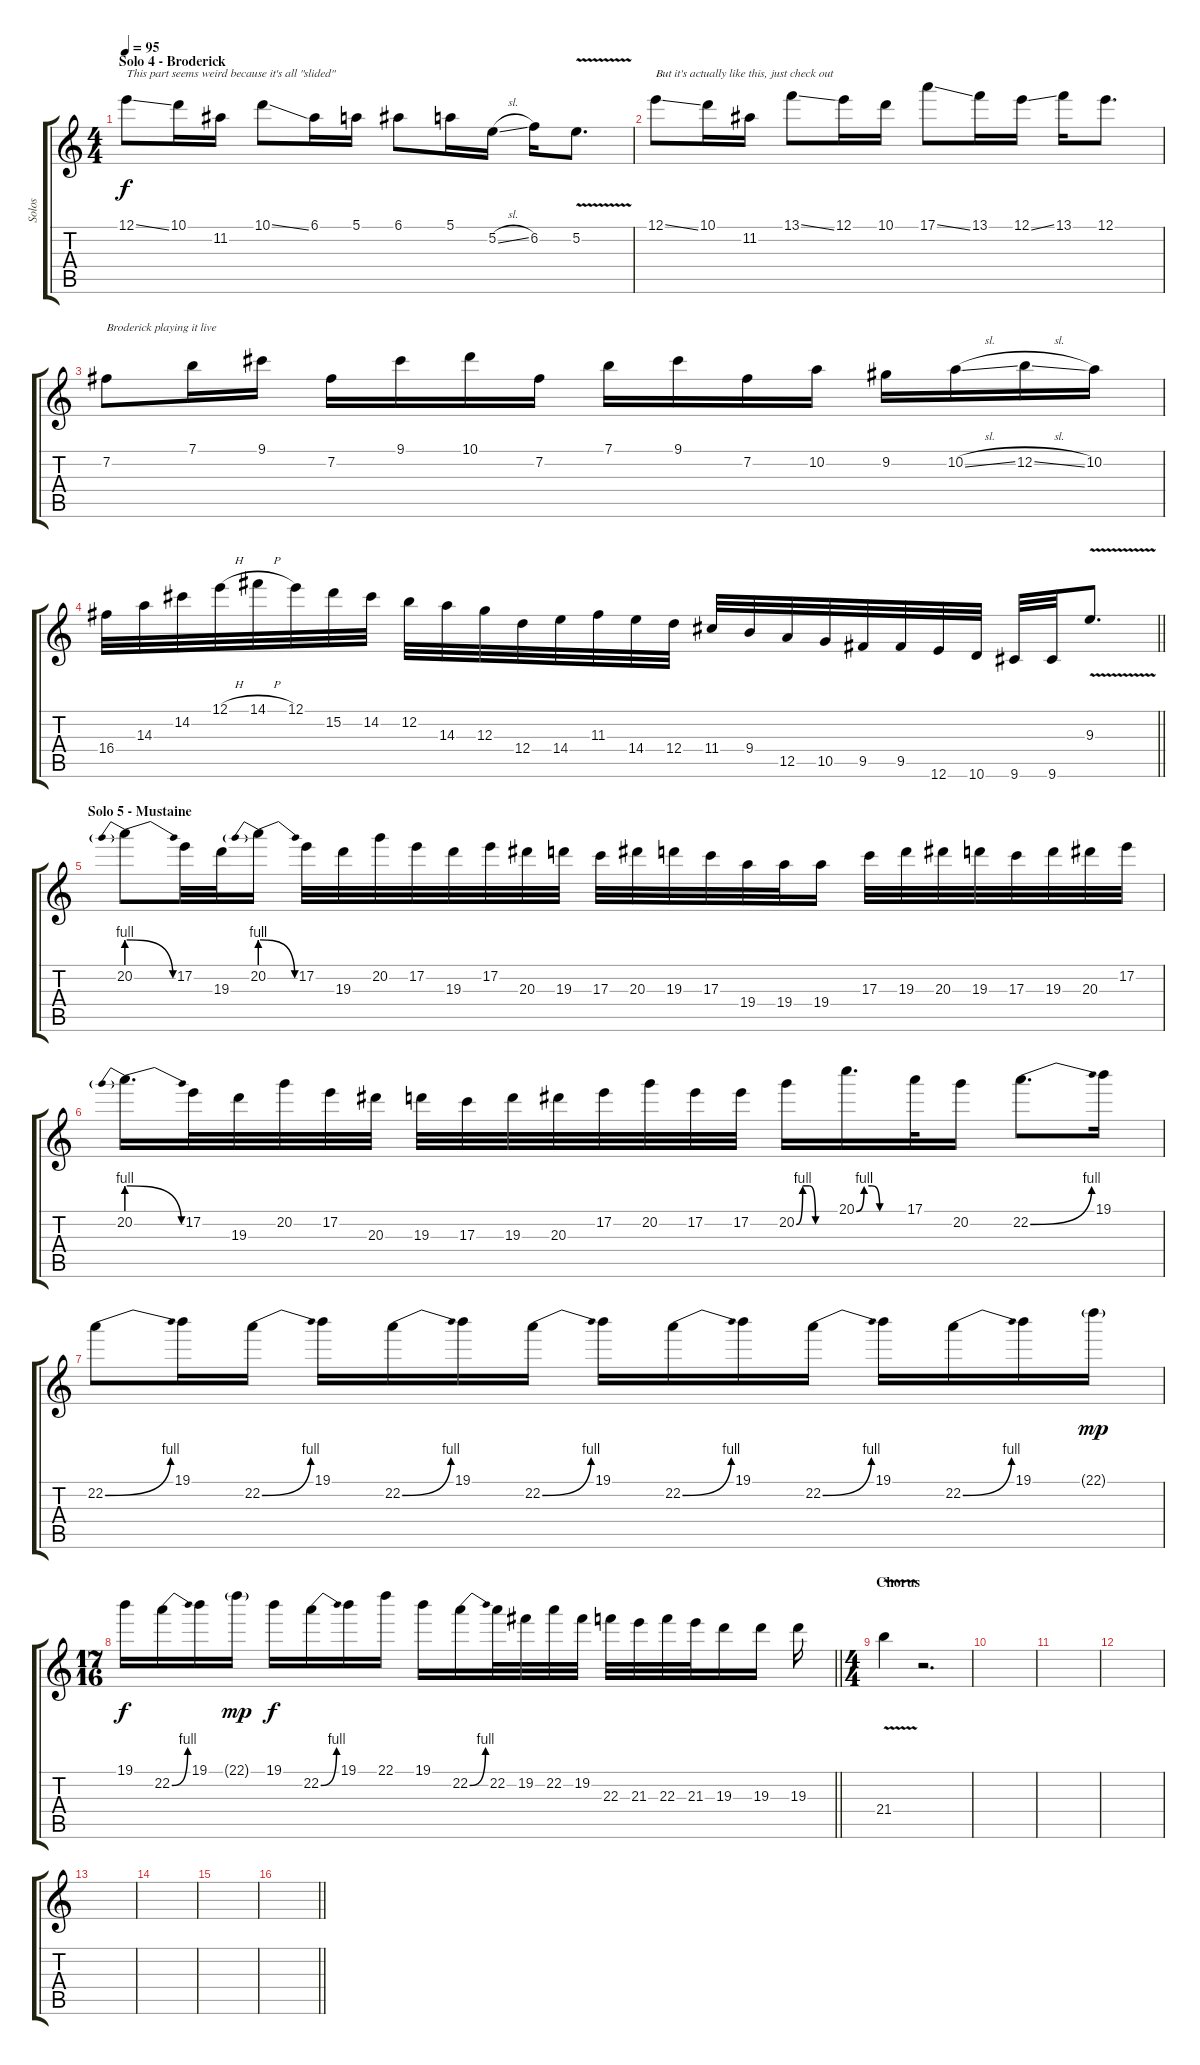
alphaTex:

\track ("Solos" "Solos") {instrument overdrivenguitar}
\staff {score tabs}
\tuning (E4 B3 G3 D3 A2 E2) {hide}
\ts (4 4)
\section ("" "Solo 4 - Broderick")
\tempo 95
\clef g2
\ks c
12.1{ss}.8{txt "This part seems weird because it's all \"slided\"" dy f} 10.1.16 11.2.16 10.1{ss}.8 6.1.16 5.1.16 6.1.8 5.1.16 5.2{sl}.16 6.2.16 5.2{v}.8{d} |
12.1{ss}.8{txt "But it's actually like this, just check out"} 10.1.16 11.2.16 13.1{ss}.8 12.1.16 10.1.16 17.1{ss}.8 13.1.16 12.1{ss}.16 13.1.16 12.1.8{d} |
7.2.8{txt "Broderick playing it live"} 7.1.16 9.1.16 7.2.16 9.1.16 10.1.16 7.2.16 7.1.16 9.1.16 7.2.16 10.2.16 9.2.16 10.2{sl}.16 12.2{sl}.16 10.2.16 |
\barLineRight lightlight
16.4.32 14.3.32 14.2.32 12.1{h}.32 14.1{h}.32 12.1.32 15.2.32 14.2.32 12.2.32 14.3.32 12.3.32 12.4.32 14.4.32 11.3.32 14.4.32 12.4.32 11.4.32 9.4.32 12.5.32 10.5.32 9.5.32 9.5.32 12.6.32 10.6.32 9.6.32 9.6.32 9.3{v}.8{d} |
\section ("" "Solo 5 - Mustaine")
20.2{be (prebendrelease 0 4 60 0)}.8 17.2.32 19.3.32 20.2{be (prebendrelease 0 4 60 0)}.16 17.2.32 19.3.32 20.2.32 17.2.32 19.3.32 17.2.32 20.3.32 19.3.32 17.3.32 20.3.32 19.3.32 17.3.32 19.4.32 19.4.32 19.4.16 17.3.32 19.3.32 20.3.32 19.3.32 17.3.32 19.3.32 20.3.32 17.2.32 |
20.2{be (prebendrelease 0 4 60 0)}.16{d} 17.2.32 19.3.32 20.2.32 17.2.32 20.3.32 19.3.32 17.3.32 19.3.32 20.3.32 17.2.32 20.2.32 17.2.32 17.2.32 20.2{be (custom 0 0 10 4 20 4 30 0 60 0)}.16 20.1{be (custom 0 0 10 4 20 4 30 0 60 0)}.16{d} 17.1.32 20.2.16 22.2{be (bend 0 0 60 4)}.8{d} 19.1.16 |
22.2{be (bend 0 0 60 4)}.8 19.1.16 22.2{be (bend 0 0 60 4)}.16 19.1.16 22.2{be (bend 0 0 60 4)}.16 19.1.16 22.2{be (bend 0 0 60 4)}.16 19.1.16 22.2{be (bend 0 0 60 4)}.16 19.1.16 22.2{be (bend 0 0 60 4)}.16 19.1.16 22.2{be (bend 0 0 60 4)}.16 19.1.16 22.1{g}.16{dy mp} |
\ts (17 16)
\barLineRight lightlight
19.1.16{dy f} 22.2{be (bend 0 0 60 4)}.16 19.1.16 22.1{g}.16{dy mp} 19.1.16{dy f} 22.2{be (bend 0 0 60 4)}.16 19.1.16 22.1.16 19.1.16 22.2{be (bend 0 0 60 4)}.16 22.2.32 19.2.32 22.2.32 19.2.32 22.3.32 21.3.32 22.3.32 21.3.32 19.3.16 19.3.16 19.3.16 |
\ts (4 4)
\section ("" "Chorus")
21.4{v}.4 r.2{d} |
|
|
|
|
|
|
\barLineRight lightlight
